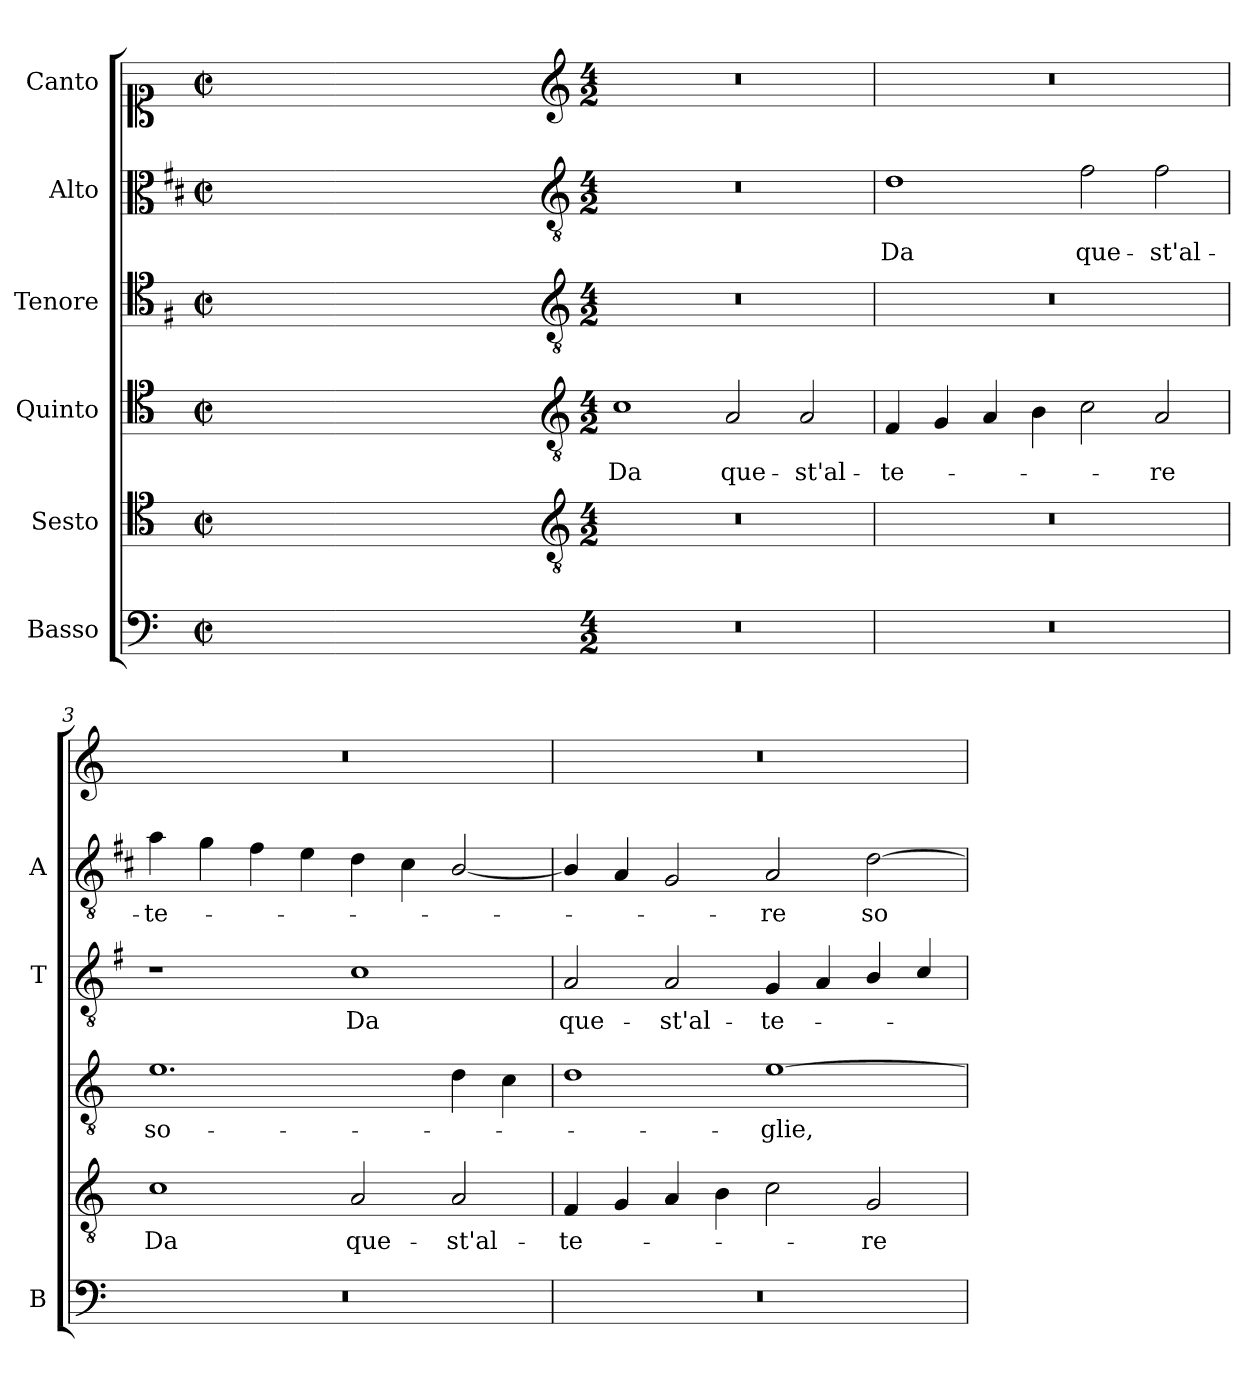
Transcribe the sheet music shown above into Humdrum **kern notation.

**kern	**kern	**text	**kern	**text	**kern	**text	**kern	**text	**kern
*part6	*part5	*part5	*part4	*part4	*part3	*part3	*part2	*part2	*part1
*staff6	*staff5	*staff5	*staff4	*staff4	*staff3	*staff3	*staff2	*staff2	*staff1
*I"Basso	*I"Sesto	*	*I"Quinto	*	*I"Tenore	*	*I"Alto	*	*I"Canto
*I'B	*	*	*	*	*I'T	*	*I'A	*	*
*clefF4	*clefC4	*	*clefC4	*	*clefC4	*	*clefC3	*	*clefC1
*	*	*	*	*	*ITrd4c7	*	*ITrd1c2	*	*
*k[]	*k[]	*	*k[]	*	*k[]	*	*k[]	*	*k[]
*C:	*C:	*	*C:	*	*C:	*	*C:	*	*C:
*M2/2	*M2/2	*	*M2/2	*	*M2/2	*	*M2/2	*	*M2/2
*met(c|)	*met(c|)	*	*met(c|)	*	*met(c|)	*	*met(c|)	*	*met(c|)
=	=	=	=	=	=	=	=	=	=
1ryy	1ryy	.	1ryy	.	1ryy	.	1ryy	.	1ryy
=1X-	=1X-	=1X-	=1X-	=1X-	=1X-	=1X-	=1X-	=1X-	=1X-
4ryy	4ryy	.	4ryy	.	4ryy	.	4ryy	.	4ryy
4ryy	4ryy	.	4ryy	.	4ryy	.	4ryy	.	4ryy
4ryy	4ryy	.	4ryy	.	4ryy	.	4ryy	.	4ryy
4ryy	4ryy	.	4ryy	.	4ryy	.	4ryy	.	4ryy
=1-	=1-	=1-	=1-	=1-	=1-	=1-	=1-	=1-	=1-
*	*clefGv2	*	*clefGv2	*	*clefGv2	*	*clefGv2	*	*clefG2
*M4/2	*M4/2	*	*M4/2	*	*M4/2	*	*M4/2	*	*M4/2
!	!	!	!	!LO:LY:b	!	!	!	!	!
0r	0r	.	1c	Da	0r	.	0r	.	0r
!	!	!	!	!LO:LY:b	!	!	!	!	!
.	.	.	2A/	que-	.	.	.	.	.
!	!	!	!	!LO:LY:b	!	!	!	!	!
.	.	.	2A/	-st'al-	.	.	.	.	.
=2	=2	=2	=2	=2	=2	=2	=2	=2	=2
!	!	!	!	!LO:LY:b	!	!	!	!LO:LY:b	!
0r	0r	.	4F/	-te-	0r	.	1c	Da	0r
.	.	.	4G/	.	.	.	.	.	.
.	.	.	4A/	.	.	.	.	.	.
.	.	.	4B\	.	.	.	.	.	.
!	!	!	!	!	!	!	!	!LO:LY:b	!
.	.	.	2c\	.	.	.	2e\	que-	.
!	!	!	!	!LO:LY:b	!	!	!	!LO:LY:b	!
.	.	.	2A/	-re	.	.	2e\	-st'al-	.
=3	=3	=3	=3	=3	=3	=3	=3	=3	=3
!	!	!LO:LY:b	!	!LO:LY:b	!	!	!	!LO:LY:b	!
0r	1c	Da	1.e	so-	1r	.	4g\	-te-	0r
.	.	.	.	.	.	.	4f\	.	.
.	.	.	.	.	.	.	4e\	.	.
.	.	.	.	.	.	.	4d\	.	.
!	!	!LO:LY:b	!	!	!	!LO:LY:b	!	!	!
.	2A/	que-	.	.	1F	Da	4c\	.	.
.	.	.	.	.	.	.	4B\	.	.
!	!	!LO:LY:b	!	!	!	!	!	!	!
.	2A/	-st'al-	4d\	.	.	.	[2A/	.	.
.	.	.	4c\	.	.	.	.	.	.
!!LO:LB:g=z
=4	=4	=4	=4	=4	=4	=4	=4	=4	=4
!	!	!LO:LY:b	!	!	!	!LO:LY:b	!	!	!
0r	4F/	-te-	1d	.	2D/	que-	4A/]	.	0r
.	4G/	.	.	.	.	.	4G/	.	.
!	!	!	!	!	!	!LO:LY:b	!	!	!
.	4A/	.	.	.	2D/	-st'al-	2F/	.	.
.	4B\	.	.	.	.	.	.	.	.
!	!	!	!	!LO:LY:b	!	!LO:LY:b	!	!LO:LY:b	!
.	2c\	.	[1e	-glie,	4C/	-te-	2G/	-re	.
.	.	.	.	.	4D/	.	.	.	.
!	!	!LO:LY:b	!	!	!	!	!	!LO:LY:b	!
.	2G/	-re	.	.	4E/	.	[2c\	so-	.
.	.	.	.	.	4F/	.	.	.	.
=	=	=	=	=	=	=	=	=	=
*-	*-	*-	*-	*-	*-	*-	*-	*-	*-
